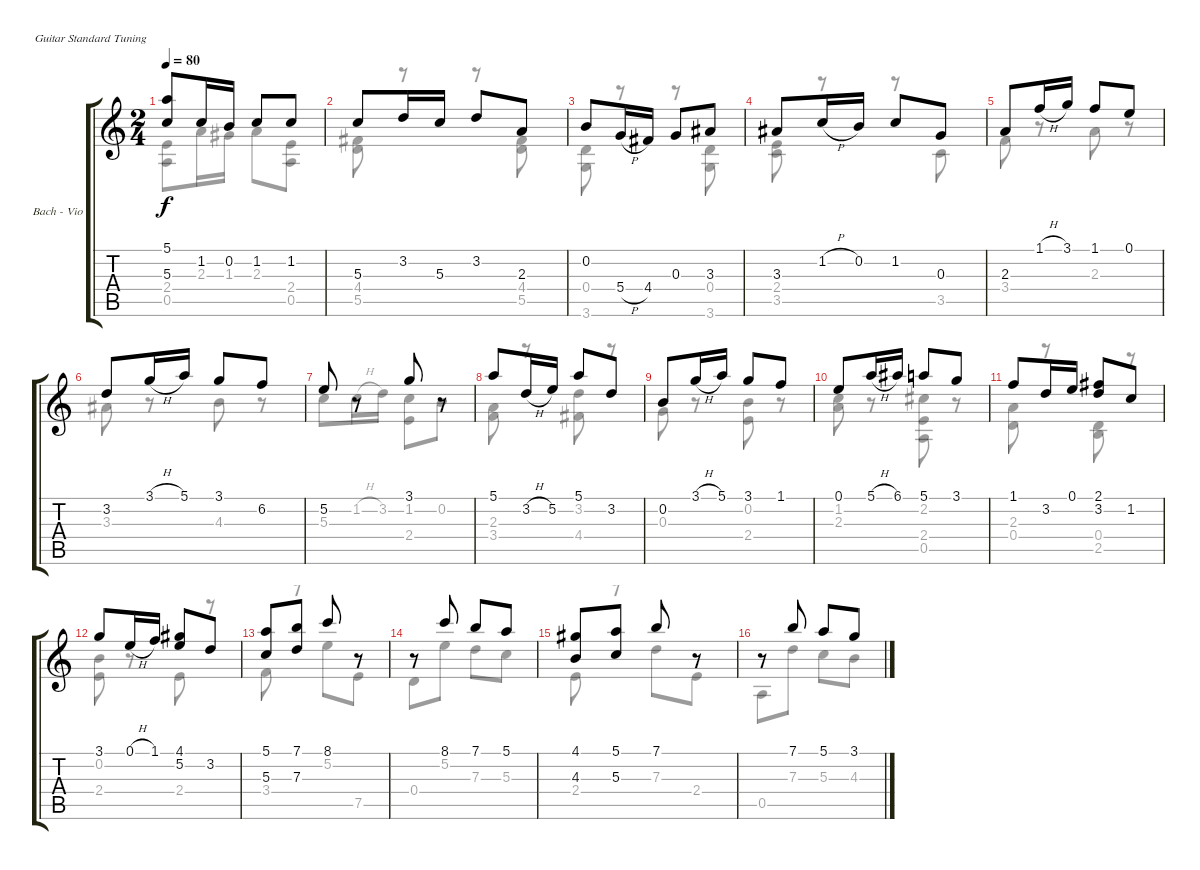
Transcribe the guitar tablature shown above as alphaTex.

\bracketExtendMode groupsimilarinstruments
\firstSystemTrackNameOrientation horizontal
\otherSystemsTrackNameOrientation horizontal
\track ("Bach - Violin Sonata No. 2 BWV 1003 - Fugue" "Bach - Vio") {instrument acousticguitarnylon}
\staff {score tabs}
\tuning (E4 B3 G3 D3 A2 E2)
\voice
\ts (2 4)
\tempo 80
\clef g2
\ks c
(5.1 5.3).8{dy f} 1.2.16 0.2.16 1.2.8 1.2.8 |
5.3.8 3.2.16 5.3.16 3.2.8 2.3.8 |
0.2.8 5.4{h}.16 4.4.16 0.3.8 3.3.8 |
3.3.8 1.2{h}.16 0.2.16 1.2.8 0.3.8 |
2.3.8 1.1{h}.16 3.1.16 1.1.8 0.1.8 |
3.2.8 3.1{h}.16 5.1.16 3.1.8 6.2.8 |
5.2.8 r.8 3.1.8 r.8 |
5.1.8 3.2{h}.16 5.2.16 5.1.8 3.2.8 |
0.2.8 3.1{h}.16 5.1.16 3.1.8 1.1.8 |
0.1.8 5.1{h}.16 6.1.16 5.1.8 3.1.8 |
1.1.8 3.2.16 0.1.16 (2.1 3.2).8 1.2.8 |
3.1.8 0.1{h}.16 1.1.16 (4.1 5.2).8 3.2.8 |
(5.1 5.3).8 (7.1 7.3).8 8.1.8 r.8 |
r.8 8.1.8 7.1.8 5.1.8 |
(4.1 4.3).8 (5.1 5.3).8 7.1.8 r.8 |
r.8 7.1.8 5.1.8 3.1.8
\voice
\clef g2
\ottava regular
\simile none
\ks c
(2.4 0.5).8{dy f} 2.3.16 1.3.16 2.3.8 (2.4 0.5).8 |
(4.4 5.5).8 r.8 r.8 (4.4 5.5).8 |
(0.4 3.6).8 r.8 r.8 (0.4 3.6).8 |
(2.4 3.5).8 r.8 r.8 3.5.8 |
3.4.8 r.8 2.3.8 r.8 |
3.3.8 r.8 4.3.8 r.8 |
5.3.8 1.2{h}.16 3.2.16 (1.2 2.4).8 0.2.8 |
(2.3 3.4).8 r.8 (3.2 4.4).8 r.8 |
0.3.8 r.8 (0.2 2.4).8 r.8 |
(1.2 2.3).8 r.8 (2.2 2.4 0.5).8 r.8 |
(2.3 0.4).8 r.8 (0.4 2.5).8 r.8 |
(0.2 2.4).8 r.8 2.4.8 r.8 |
3.4.8 r.8 5.2.8 7.5.8 |
0.4.8 5.2.8 7.3.8 5.3.8 |
2.4.8 r.8 7.3.8 2.4.8 |
0.5.8 7.3.8 5.3.8 4.3.8
